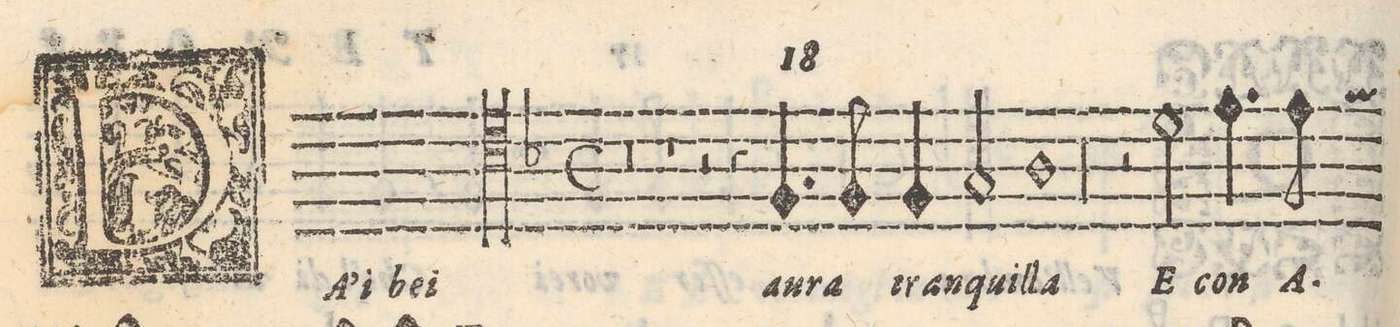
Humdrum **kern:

**kern	**text
*I"Tenore	*
*clefC4	*
*k[b-]	*
*M2/1	*
0r	.
=2-	=2-
1r	.
2r	.
4r	.
4.F/	au-
=3-	=3-
8F/	-ra
4F/	tran-
2G/	-quil-
1A	-la
=4-	=4-
00r	.
=5-	=5-
=6-	=6-
2r	.
2d\	E
4.e\	con
8e\	A-
*-	*-
